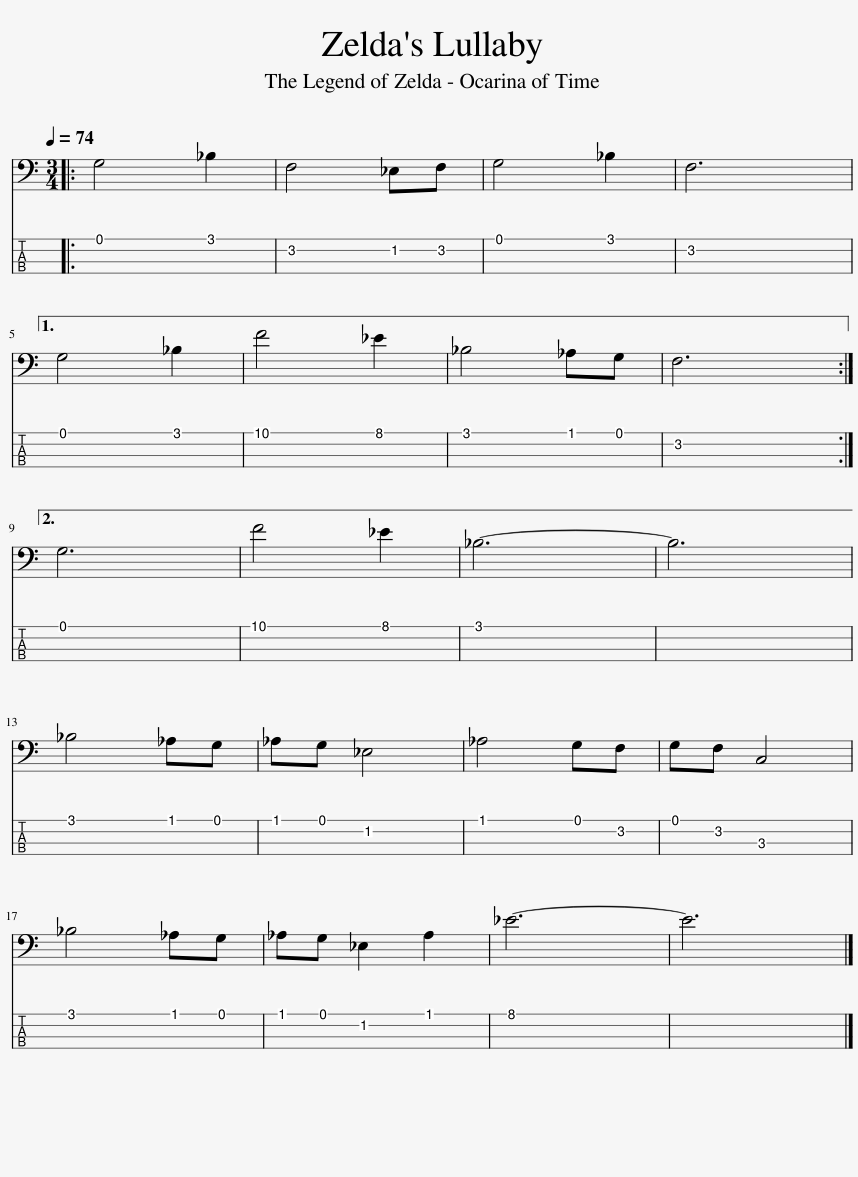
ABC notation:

X:1
%%score { 1 | 2 }
L:1/8
Q:1/4=74
M:3/4
I:linebreak $
K:C
V:1 bass transpose=-12
V:2 tab transpose=-12 stafflines=4 strings="E2,A2,D3,G3 nostems "
V:1
|: G,4 _B,2 | F,4 _E,F, | G,4 _B,2 | F,6 |1$ G,4 _B,2 | %5
 F4 _E2 | _B,4 _A,G, | F,6 :|2$ G,6 | F4 _E2 | %10
 _B,6- | B,6 ||$ _B,4 _A,G, | _A,G, _E,4 | _A,4 G,F, | %15
 G,F, C,4 |$ _B,4 _A,G, | _A,G, _E,2 A,2 | _E6- | E6 |] %20
V:2
|: !1!G,,4 !1!_B,,2 | !2!F,,4 !2!_E,, !2!F,, | !1!G,,4 !1!_B,,2 | !2!F,,6 |1$ !1!G,,4 !1!_B,,2 | %5
 !1!F,4 !1!_E,2 | !1!_B,,4 !1!_A,, !1!G,, | !2!F,,6 :|2$ !1!G,,6 | !1!F,4 !1!_E,2 | %10
 !1!_B,,6- | !1!B,,6 ||$ !1!_B,,4 !1!_A,, !1!G,, | !1!_A,, !1!G,, !2!_E,,4 | !1!_A,,4 !1!G,, !2!F,, | %15
 !1!G,, !2!F,, !3!C,,4 |$ !1!_B,,4 !1!_A,, !1!G,, | !1!_A,, !1!G,, !2!_E,,2 !1!A,,2 | !1!_E,6- | !1!E,6 |] %20
